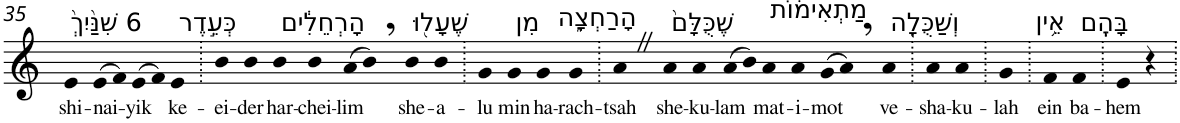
**kern	**text
*part1	*part1
*staff1	*staff1
*I"Piano	*
*I'Pno	*
!!LO:PB:g=z
*clefG2	*
*k[]	*
=35	=35
!LO:TX:a:t=6 שִׁנַּ֙יִךְ֙	!
!	!LO:LY:b
4e	shi-
!	!LO:LY:b
(>8e	-nai-
8f)	.
!	!LO:LY:b
(>8e	-yik
8f)	.
!LO:TX:a:t=כְּעֵ֣דֶר	!
!	!LO:LY:b
4e	ke-
=36.	=36.
!	!LO:LY:b
4b	-ei-
!	!LO:LY:b
4b	-der
!LO:TX:a:t=הָרְחֵלִ֔ים	!
!	!LO:LY:b
4b	har-
!	!LO:LY:b
4b	-chei-
!	!LO:LY:b
(>8a	-lim
8b,)	.
!LO:TX:a:t=שֶׁעָל֖וּ	!
!	!LO:LY:b
4b	she-
!	!LO:LY:b
4b	-a-
=37.	=37.
!	!LO:LY:b
4g	-lu
!LO:TX:a:t=מִן	!
!	!LO:LY:b
4g	min
!LO:TX:a:t=הָרַחְצָ֑ה	!
!	!LO:LY:b
4g	ha-
!	!LO:LY:b
4g	-rach-
=38.	=38.
!	!LO:LY:b
4aZ	-tsah
!LO:TX:a:t=שֶׁכֻּלָּם֙	!
!	!LO:LY:b
4a	she-
!	!LO:LY:b
4a	-ku-
!	!LO:LY:b
(>8a	-lam
8b)	.
!LO:TX:a:t=מַתְאִימ֔וֹת	!
!	!LO:LY:b
4a	mat-
!	!LO:LY:b
4a	-i-
!	!LO:LY:b
(>8g	-mot
8a,)	.
!LO:TX:a:t=וְשַׁכֻּלָ֖ה	!
!	!LO:LY:b
4a	ve-
=39.	=39.
!	!LO:LY:b
4a	-sha-
!	!LO:LY:b
4a	-ku-
=40.	=40.
!	!LO:LY:b
4g	-lah
=41.	=41.
!LO:TX:a:t=אֵ֥ין	!
!	!LO:LY:b
4f	ein
!LO:TX:a:t=בָּהֶֽם	!
!	!LO:LY:b
4f	ba-
=42.	=42.
!	!LO:LY:b
4e	-hem
4r	.
=.	=.
*-	*-
